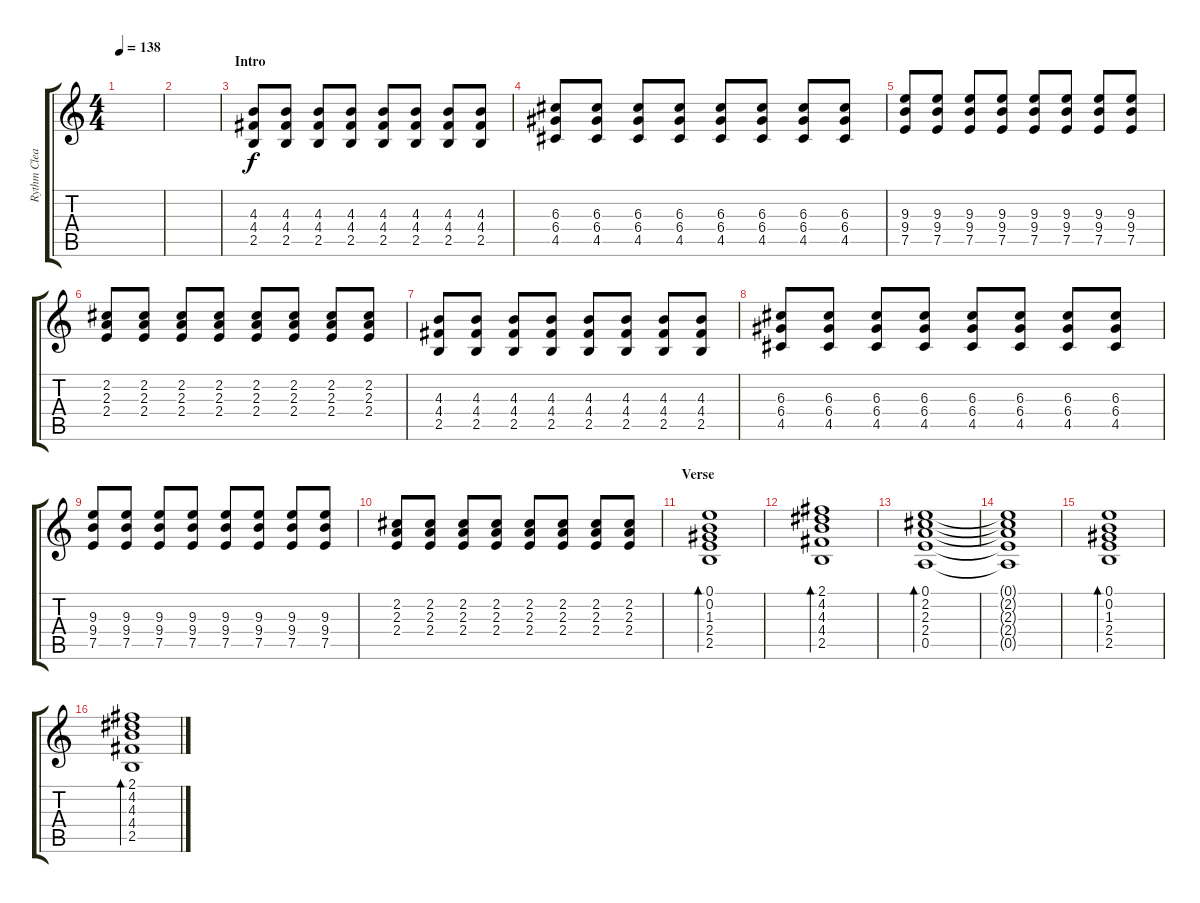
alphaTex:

\track ("Rythm Clean" "Rythm Clea") {instrument electricguitarclean}
\staff {score tabs}
\tuning (E4 B3 G3 D3 A2 E2) {hide}
\ts (4 4)
\tempo 138
\clef g2
\ks c
|
|
\section ("" "Intro")
(4.3 4.4 2.5).8 (4.3 4.4 2.5).8 (4.3 4.4 2.5).8 (4.3 4.4 2.5).8 (4.3 4.4 2.5).8 (4.3 4.4 2.5).8 (4.3 4.4 2.5).8 (4.3 4.4 2.5).8 |
(6.3 6.4 4.5).8 (6.3 6.4 4.5).8 (6.3 6.4 4.5).8 (6.3 6.4 4.5).8 (6.3 6.4 4.5).8 (6.3 6.4 4.5).8 (6.3 6.4 4.5).8 (6.3 6.4 4.5).8 |
(9.3 9.4 7.5).8 (9.3 9.4 7.5).8 (9.3 9.4 7.5).8 (9.3 9.4 7.5).8 (9.3 9.4 7.5).8 (9.3 9.4 7.5).8 (9.3 9.4 7.5).8 (9.3 9.4 7.5).8 |
(2.2 2.3 2.4).8 (2.2 2.3 2.4).8 (2.2 2.3 2.4).8 (2.2 2.3 2.4).8 (2.2 2.3 2.4).8 (2.2 2.3 2.4).8 (2.2 2.3 2.4).8 (2.2 2.3 2.4).8 |
(4.3 4.4 2.5).8 (4.3 4.4 2.5).8 (4.3 4.4 2.5).8 (4.3 4.4 2.5).8 (4.3 4.4 2.5).8 (4.3 4.4 2.5).8 (4.3 4.4 2.5).8 (4.3 4.4 2.5).8 |
(6.3 6.4 4.5).8 (6.3 6.4 4.5).8 (6.3 6.4 4.5).8 (6.3 6.4 4.5).8 (6.3 6.4 4.5).8 (6.3 6.4 4.5).8 (6.3 6.4 4.5).8 (6.3 6.4 4.5).8 |
(9.3 9.4 7.5).8 (9.3 9.4 7.5).8 (9.3 9.4 7.5).8 (9.3 9.4 7.5).8 (9.3 9.4 7.5).8 (9.3 9.4 7.5).8 (9.3 9.4 7.5).8 (9.3 9.4 7.5).8 |
(2.2 2.3 2.4).8 (2.2 2.3 2.4).8 (2.2 2.3 2.4).8 (2.2 2.3 2.4).8 (2.2 2.3 2.4).8 (2.2 2.3 2.4).8 (2.2 2.3 2.4).8 (2.2 2.3 2.4).8 |
\section ("" "Verse")
(0.1 0.2 1.3 2.4 2.5).1{bd 240} |
(2.1 4.2 4.3 4.4 2.5).1{bd 120} |
(0.1 2.2 2.3 2.4 0.5).1{bd 120} |
(0.1{t} 2.2{t} 2.3{t} 2.4{t} 0.5{t}).1 |
(0.1 0.2 1.3 2.4 2.5).1{bd 240} |
(2.1 4.2 4.3 4.4 2.5).1{bd 120}
